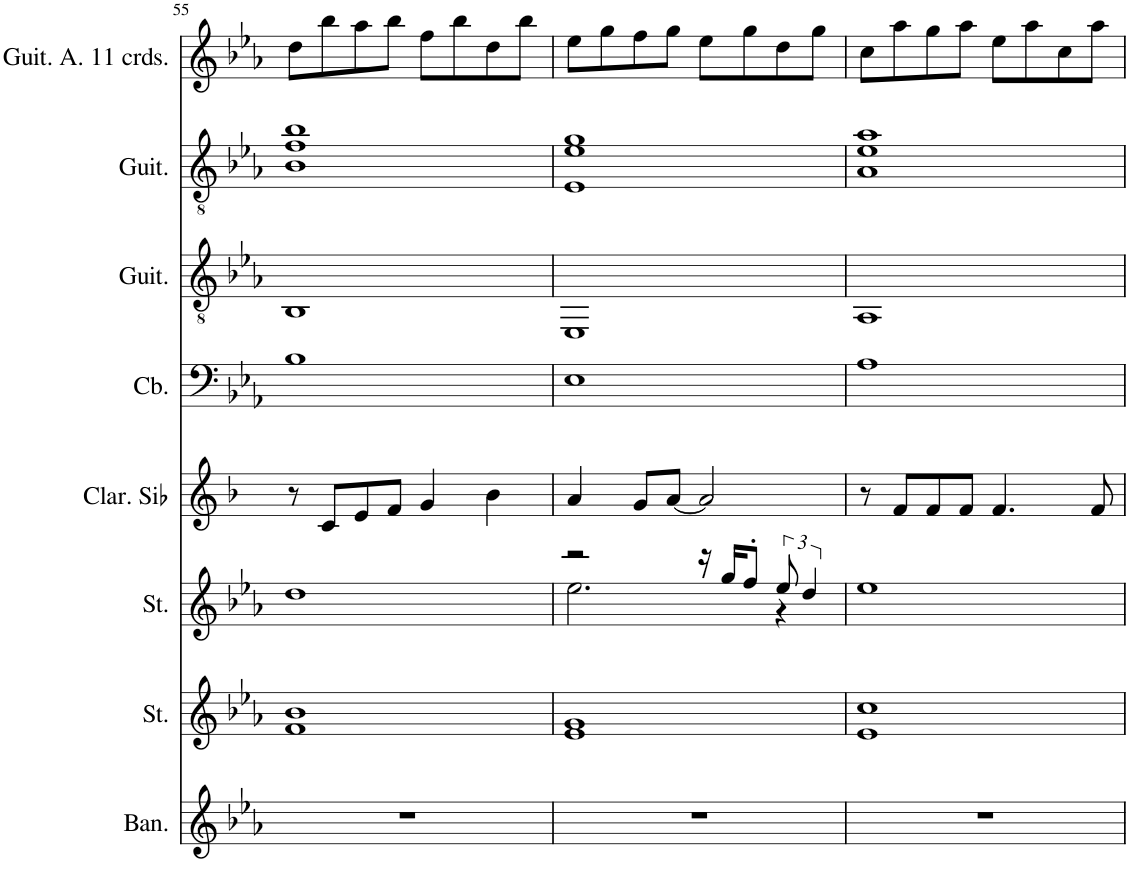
**kern	**kern	**kern	**kern	**kern	**kern	**kern	**kern
*part8	*part7	*part6	*part5	*part4	*part3	*part2	*part1
*staff8	*staff7	*staff6	*staff5	*staff4	*staff3	*staff2	*staff1
*I"Bandonéon, Tango Accordion	*I"Cordes, String Ensemble 2	*I"Cordes, String Ensemble 2	*I"Clarinette en Sib, Clarinet Pipe	*I"Contrebasse, Acoustic Bass	*I"Guitare à 7 cordes, Acoustic Guitar (nylon)	*I"Guitare classique, Acoustic Guitar (nylon)	*I"Guitare Alto à 11 cordes, Acoustic Guitar (nylon)
*I'Ban.	*I'St.	*I'St.	*I'Clar. Sib	*I'Cb.	*I'Guit.	*I'Guit.	*I'Guit. A. 11 crds.
!!LO:PB:g=z
*clefG2	*clefG2	*clefF4	*clefG2	*clefF4	*clefGv2	*clefGv2	*clefG2
*	*	*	*Trd1c2	*Trd7c12	*	*	*
*k[b-e-a-]	*k[b-e-a-]	*k[b-e-a-]	*k[b-]	*k[b-e-a-]	*k[b-e-a-]	*k[b-e-a-]	*k[b-e-a-]
*M4/4	*M4/4	*M4/4	*M4/4	*M4/4	*M4/4	*M4/4	*M4/4
=55	=55	=55	=55	=55	=55	=55	=55
1r	1f 1b-	1dd	8r	1B-	1BB-	1B- 1f 1b-	8dd\L
.	.	.	8c/L	.	.	.	8bb-\
.	.	.	8e/	.	.	.	8aa-\
.	.	.	8f/J	.	.	.	8bb-\J
.	.	.	4g/	.	.	.	8ff\L
.	.	.	.	.	.	.	8bb-\
.	.	.	4b-\	.	.	.	8dd\
.	.	.	.	.	.	.	8bb-\J
=56	=56	=56	=56	=56	=56	=56	=56
*	*	*^	*	*	*	*	*
1r	1e- 1g	2r	2.ee-\	4a/	1E-	1EE-	1E- 1e- 1g	8ee-\L
.	.	.	.	.	.	.	.	8gg\
.	.	.	.	8g/L	.	.	.	8ff\
.	.	.	.	[8a/J	.	.	.	8gg\J
.	.	16r	.	2a/]	.	.	.	8ee-\L
.	.	16gg/KL	.	.	.	.	.	.
.	.	8ff'/J	.	.	.	.	.	8gg\
.	.	12ee-/	4r	.	.	.	.	8dd\
.	.	6dd/	.	.	.	.	.	.
.	.	.	.	.	.	.	.	8gg\J
*	*	*v	*v	*	*	*	*	*
=57	=57	=57	=57	=57	=57	=57	=57
1r	1e- 1cc	1ee-	8r	1A-	1AA-	1A- 1e- 1a-	8cc\L
.	.	.	8f/L	.	.	.	8aa-\
.	.	.	8f/	.	.	.	8gg\
.	.	.	8f/J	.	.	.	8aa-\J
.	.	.	4.f/	.	.	.	8ee-\L
.	.	.	.	.	.	.	8aa-\
.	.	.	.	.	.	.	8cc\
.	.	.	8f/	.	.	.	8aa-\J
=	=	=	=	=	=	=	=
*-	*-	*-	*-	*-	*-	*-	*-
